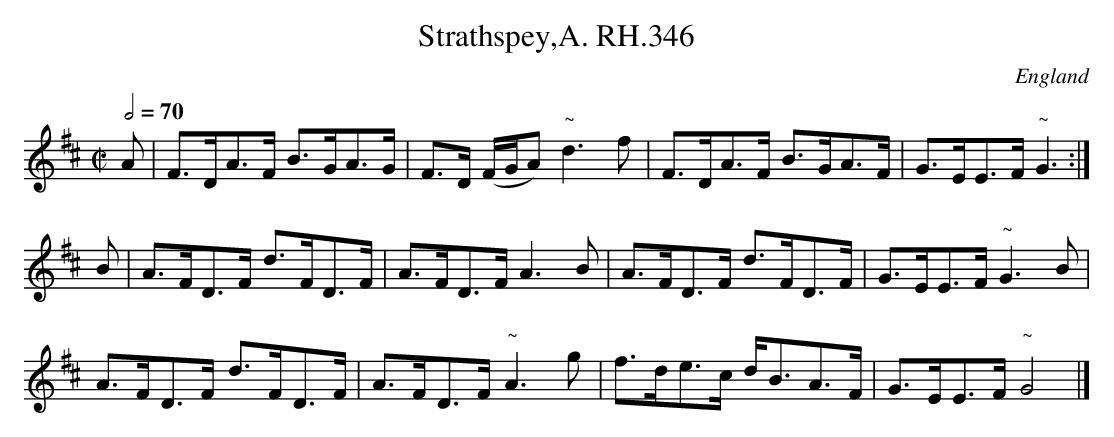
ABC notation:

X:1
T:Strathspey,A. RH.346
O:England
M:C|
L:1/8
Q:1/2=70
K:D major
A|F>DA>F B>GA>G|F>D (F/G/A) "~"d3f|\
F>DA>F B>GA>F|G>EE>F"~"G3:|!
B|A>FD>F d>FD>F|A>FD>F A3B|\
A>FD>F d>FD>F|G>EE>F"~"G3B|!
A>FD>F d>FD>F|A>FD>F"~"A3g|\
f>de>c d<BA>F|G>EE>F"~"G4|]
